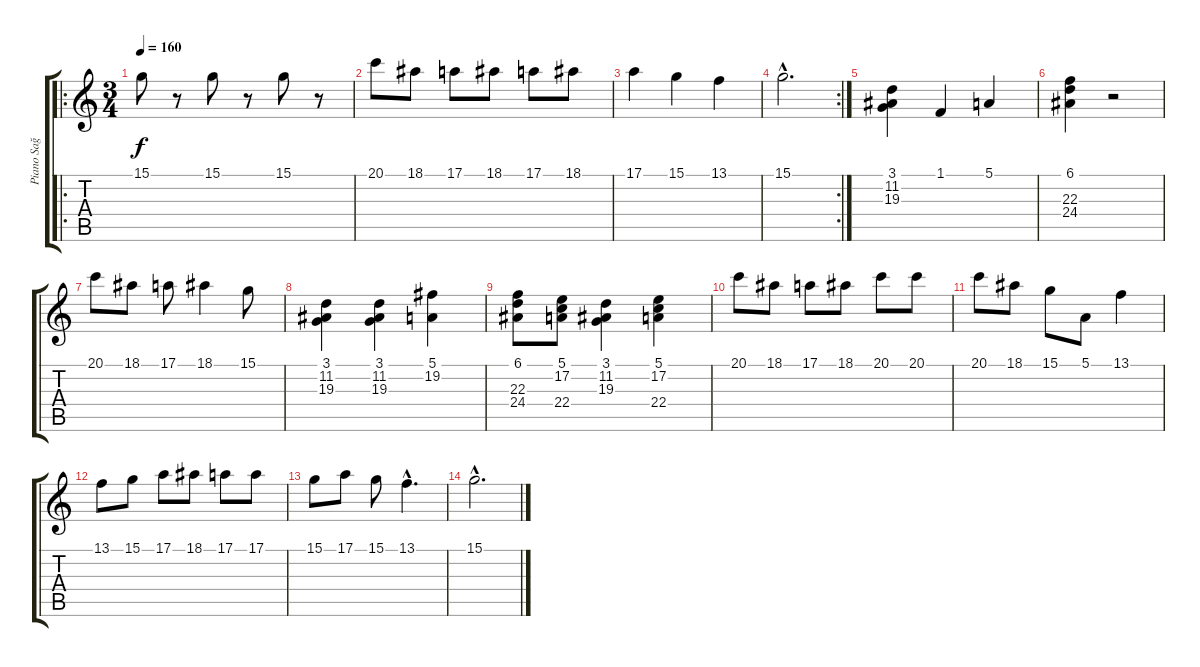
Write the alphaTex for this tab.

\track ("Piano Sağ El" "Piano Sağ ") {instrument acousticgrandpiano}
\staff {score tabs}
\tuning (E4 B3 G3 D3 A2 E2) {hide}
\ro
\ts (3 4)
\tempo 160
\clef g2
\ks c
15.1.8{dy f} r.8 15.1.8 r.8 15.1.8 r.8 |
20.1.8 18.1.8 17.1.8 18.1.8 17.1.8 18.1.8 |
17.1.4 15.1.4 13.1.4 |
\rc 2
15.1{hac}.2{d} |
(3.1 11.2 19.3).4{volume 0} 1.1.4 5.1.4 |
(6.1 22.3 24.4).4 r.2 |
20.1.8{volume 16} 18.1.8 17.1.8 18.1.4 15.1.8 |
(3.1 11.2 19.3).4{volume 13} (3.1 11.2 19.3).4 (5.1 19.2).4 |
(6.1 22.3 24.4).8 (5.1 17.2 22.4).8 (3.1 11.2 19.3).4 (5.1 17.2 22.4).4 |
20.1.8{volume 3} 18.1.8 17.1.8 18.1.8 20.1.8 20.1.8 |
20.1.8{volume 8} 18.1.8 15.1.8 5.1.8 13.1.4 |
13.1.8{volume 12} 15.1.8 17.1.8 18.1.8 17.1.8 17.1.8 |
15.1.8{volume 16} 17.1.8 15.1.8 13.1{hac}.4{d} |
15.1{hac}.2{d}
